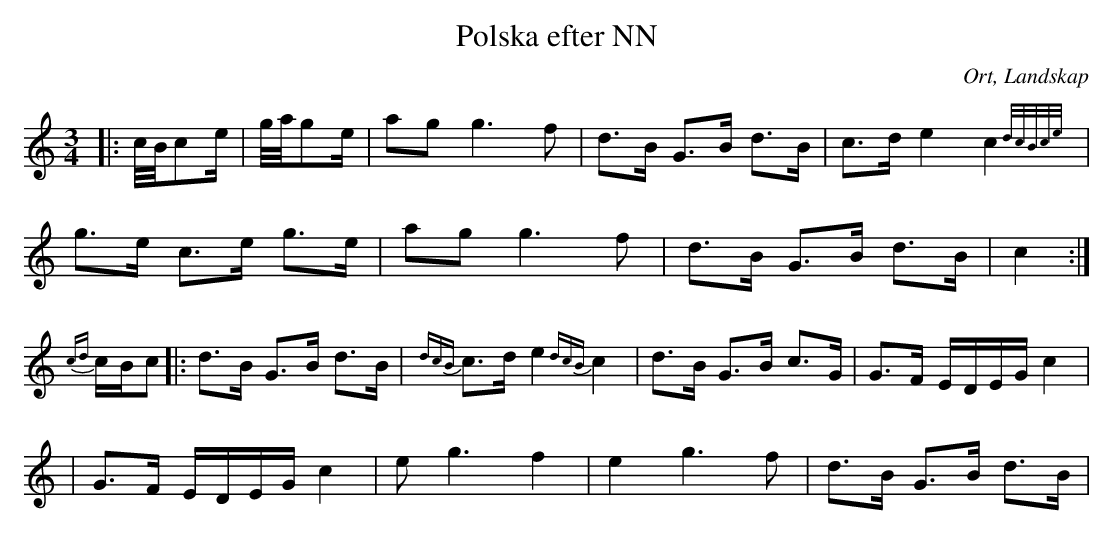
X:1
T:Polska efter NN
O:Ort, Landskap
M:3/4
L:1/8
K:C
|:c//B//ce/|g//a//ge/|ag g3 f|d>B G>B d>B|c>d e2 c2{(6d/c/B/c/e/}|
g>e c>e g>e|ag g3 f|d>B G>B d>B|c2:|
 {cd}c/B/c |:d>B G>B d>B|{dcB}c>d e2 {dcB}c2|d>B G>B c>G|G>F E/D/E/G/ c2|
 |G>F E/D/E/G/ c2|e g3 f2|e2 g3 f|d>B G>B d>B|
